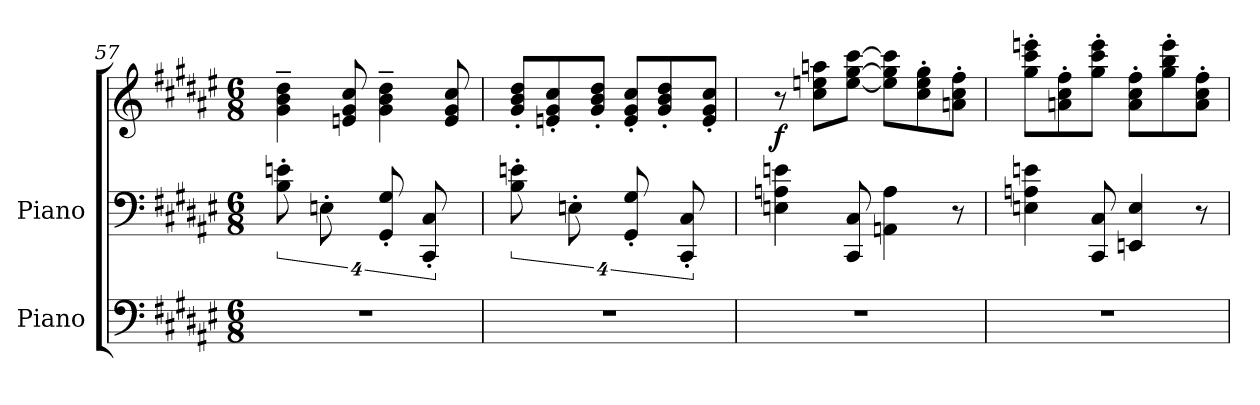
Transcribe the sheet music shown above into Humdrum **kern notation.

**kern	**kern	**kern	**dynam
*part2	*part1	*part1	*part1
*staff3	*staff2	*staff1	*staff1/2
*I"Piano	*I"Piano	*	*
*I'Pno	*I'Pno	*	*
!!LO:LB:g=z
*clefF4	*clefF4	*clefG2	*
*k[f#c#g#d#a#e#]	*k[f#c#g#d#a#e#]	*k[f#c#g#d#a#e#]	*
*M6/8	*M6/8	*M6/8	*
=57	=57	=57	=57
2.r	16%3B\' 16%3en\'	4g#\~ 4b\~ 4dd#\~	.
.	16%3En'\	.	.
.	.	8en/ 8g#/ 8cc#/	.
.	16%3GG#/' 16%3G#/'	4g#\~ 4b\~ 4dd#\~	.
.	16%3CC#/' 16%3C#/'	.	.
.	.	8e/ 8g#/ 8cc#/	.
=58	=58	=58	=58
2.r	16%3B\' 16%3en\'	8g#/' 8b/' 8dd#/'L	.
.	.	8en/' 8g#/' 8cc#/'	.
.	16%3En'\	.	.
.	.	8g#/' 8b/' 8dd#/'J	.
.	16%3GG#/' 16%3G#/'	8e/' 8g#/' 8cc#/'L	.
.	.	8g#/' 8b/' 8dd#/'	.
.	16%3CC#/' 16%3C#/'	.	.
.	.	8e/' 8g#/' 8cc#/'J	.
=59	=59	=59	=59
!	!	!	!LO:DY:b
2.r	4En\ 4An\ 4en\	8r	f
.	.	8cc#\ 8een\ 8aan\L	.
.	8CC#/ 8C#/	[8ee\ [8gg#\ [8ccc#\J	.
.	4AAn\ 4A\	8ee\] 8gg#\] 8ccc#\]L	.
.	.	8cc#\' 8ee\' 8gg#\'	.
.	8r	8an\' 8cc#\' 8ff#\'J	.
=60	=60	=60	=60
2.r	4En\ 4An\ 4en\	8gg#\' 8ccc#\' 8eeen\'L	.
.	.	8an\' 8cc#\' 8ff#\'	.
.	8CC#/ 8C#/	8gg#\' 8ccc#\' 8eee\'J	.
.	4EEn/ 4E/	8a\' 8cc#\' 8ff#\'L	.
.	.	8gg#\' 8bb\' 8eee\'	.
.	8r	8a\' 8cc#\' 8ff#\'J	.
=	=	=	=
*-	*-	*-	*-
